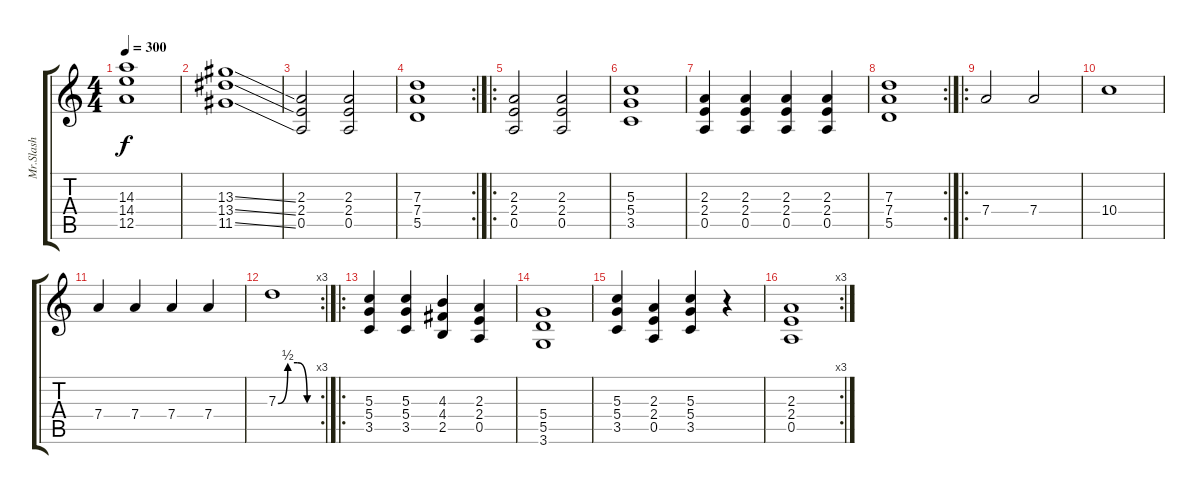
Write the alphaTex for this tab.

\track ("Mr.Slash" "Mr.Slash") {instrument distortionguitar}
\staff {score tabs}
\tuning (E4 B3 G3 D3 A2 E2) {hide}
\ts (4 4)
\tempo 300
\clef g2
\ks c
(14.3 14.4 12.5).1{dy f} |
(13.3{ss} 13.4{ss} 11.5{ss}).1 |
(2.3 2.4 0.5).2 (2.3 2.4 0.5).2 |
\rc 2
(7.3 7.4 5.5).1 |
\ro
(2.3 2.4 0.5).2 (2.3 2.4 0.5).2 |
(5.3 5.4 3.5).1 |
(2.3 2.4 0.5).4 (2.3 2.4 0.5).4 (2.3 2.4 0.5).4 (2.3 2.4 0.5).4 |
\rc 2
(7.3 7.4 5.5).1 |
\ro
7.4.2 7.4.2 |
10.4.1 |
7.4.4 7.4.4 7.4.4 7.4.4 |
\rc 3
7.3{be (custom 0 0 15 2 30 2 45 0 60 0)}.1 |
\ro
(5.3 5.4 3.5).4 (5.3 5.4 3.5).4 (4.3 4.4 2.5).4 (2.3 2.4 0.5).4 |
(5.4 5.5 3.6).1 |
(5.3 5.4 3.5).4 (2.3 2.4 0.5).4 (5.3 5.4 3.5).4 r.4 |
\rc 3
(2.3 2.4 0.5).1
